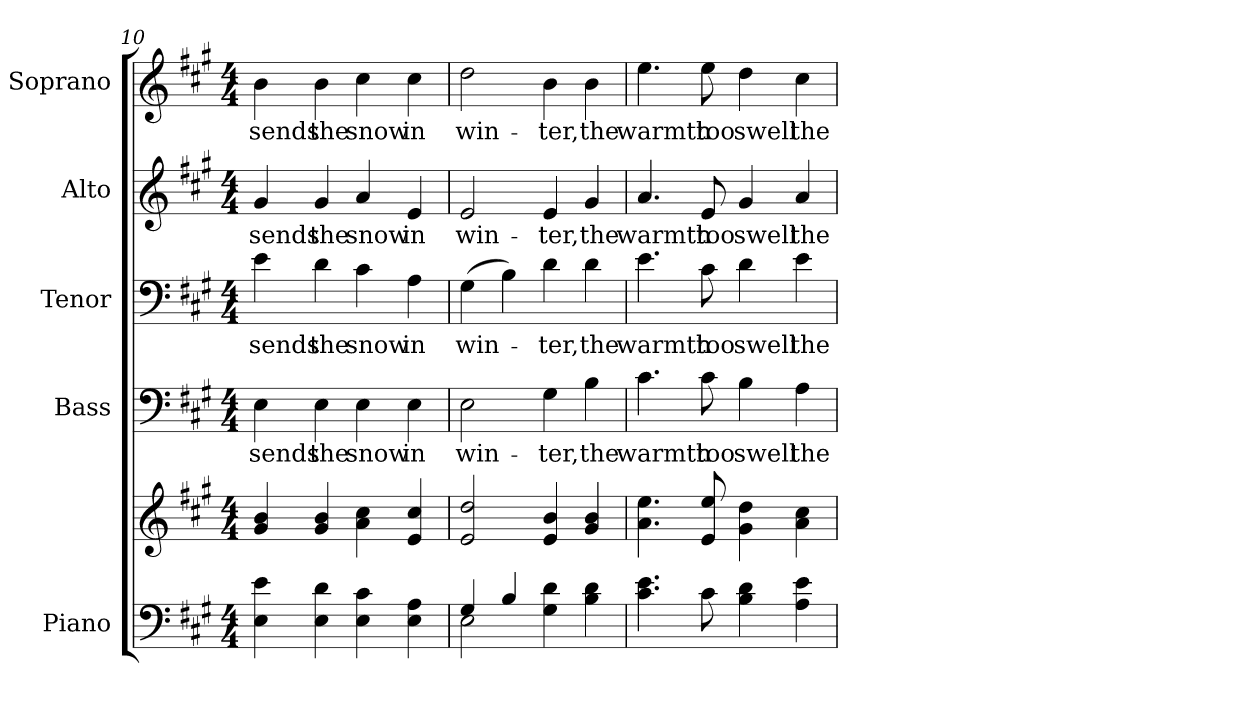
**kern	**kern	**kern	**text	**kern	**text	**kern	**text	**kern	**text
*part5	*part5	*part4	*part4	*part3	*part3	*part2	*part2	*part1	*part1
*staff6	*staff5	*staff4	*staff4	*staff3	*staff3	*staff2	*staff2	*staff1	*staff1
*I"Piano	*	*I"Bass	*	*I"Tenor	*	*I"Alto	*	*I"Soprano	*
*I'Pno.	*	*I'B.	*	*I'T.	*	*I'A.	*	*I'S.	*
!!LO:PB:g=z
*clefF4	*clefG2	*clefF4	*	*clefF4	*	*clefG2	*	*clefG2	*
*k[f#c#g#]	*k[f#c#g#]	*k[f#c#g#]	*	*k[f#c#g#]	*	*k[f#c#g#]	*	*k[f#c#g#]	*
*A:	*A:	*A:	*	*A:	*	*A:	*	*A:	*
*M4/4	*M4/4	*M4/4	*	*M4/4	*	*M4/4	*	*M4/4	*
=10	=10	=10	=10	=10	=10	=10	=10	=10	=10
!	!	!	!LO:LY:b:color=#000000	!	!	!	!	!	!
!	!	!	!	!	!LO:LY:b:color=#000000	!	!	!	!
!	!	!	!	!	!	!	!LO:LY:b:color=#000000	!	!
!	!	!	!	!	!	!	!	!	!LO:LY:b:color=#000000
4Ei\ 4ei	4g#i/ 4bi	4Ei\	sends	4ei\	sends	4g#i/	sends	4bi\	sends
!	!	!	!LO:LY:b:color=#000000	!	!	!	!	!	!
!	!	!	!	!	!LO:LY:b:color=#000000	!	!	!	!
!	!	!	!	!	!	!	!LO:LY:b:color=#000000	!	!
!	!	!	!	!	!	!	!	!	!LO:LY:b:color=#000000
4Ei\ 4di	4g#i/ 4bi	4Ei\	the	4di\	the	4g#i/	the	4bi\	the
!	!	!	!LO:LY:b:color=#000000	!	!	!	!	!	!
!	!	!	!	!	!LO:LY:b:color=#000000	!	!	!	!
!	!	!	!	!	!	!	!LO:LY:b:color=#000000	!	!
!	!	!	!	!	!	!	!	!	!LO:LY:b:color=#000000
4Ei\ 4c#i	4ai\ 4cc#i	4Ei\	snow	4c#i\	snow	4ai/	snow	4cc#i\	snow
!	!	!	!LO:LY:b:color=#000000	!	!	!	!	!	!
!	!	!	!	!	!LO:LY:b:color=#000000	!	!	!	!
!	!	!	!	!	!	!	!LO:LY:b:color=#000000	!	!
!	!	!	!	!	!	!	!	!	!LO:LY:b:color=#000000
4Ei\ 4Ai	4ei/ 4cc#i	4Ei\	in	4Ai\	in	4ei/	in	4cc#i\	in
=11	=11	=11	=11	=11	=11	=11	=11	=11	=11
*^	*	*	*	*	*	*	*	*	*
!	!	!	!	!LO:LY:b:color=#000000	!	!	!	!	!	!
!	!	!	!	!	!	!LO:LY:b:color=#000000	!	!	!	!
!	!	!	!	!	!	!	!	!LO:LY:b:color=#000000	!	!
!	!	!	!	!	!	!	!	!	!	!LO:LY:b:color=#000000
4G#i/	2Ei\	2ei/ 2ddi	2Ei\	win-	(4G#i\	win-	2ei/	win-	2ddi\	win-
4Bi/	.	.	.	.	4Bi\)	.	.	.	.	.
!	!	!	!	!LO:LY:b:color=#000000	!	!	!	!	!	!
!	!	!	!	!	!	!LO:LY:b:color=#000000	!	!	!	!
!	!	!	!	!	!	!	!	!LO:LY:b:color=#000000	!	!
!	!	!	!	!	!	!	!	!	!	!LO:LY:b:color=#000000
4G#i\ 4di	2ryy	4ei/ 4bi	4G#i\	-ter,	4di\	-ter,	4ei/	-ter,	4bi\	-ter,
!	!	!	!	!LO:LY:b:color=#000000	!	!	!	!	!	!
!	!	!	!	!	!	!LO:LY:b:color=#000000	!	!	!	!
!	!	!	!	!	!	!	!	!LO:LY:b:color=#000000	!	!
!	!	!	!	!	!	!	!	!	!	!LO:LY:b:color=#000000
4Bi\ 4di	.	4g#i/ 4bi	4Bi\	the	4di\	the	4g#i/	the	4bi\	the
*v	*v	*	*	*	*	*	*	*	*	*
!!LO:PB:g=z
=12	=12	=12	=12	=12	=12	=12	=12	=12	=12
!	!	!	!LO:LY:b:color=#000000	!	!	!	!	!	!
!	!	!	!	!	!LO:LY:b:color=#000000	!	!	!	!
!	!	!	!	!	!	!	!LO:LY:b:color=#000000	!	!
!	!	!	!	!	!	!	!	!	!LO:LY:b:color=#000000
4.c#i\ 4.ei	4.ai\ 4.eei	4.c#i\	warmth	4.ei\	warmth	4.ai/	warmth	4.eei\	warmth
!	!	!	!LO:LY:b:color=#000000	!	!	!	!	!	!
!	!	!	!	!	!LO:LY:b:color=#000000	!	!	!	!
!	!	!	!	!	!	!	!LO:LY:b:color=#000000	!	!
!	!	!	!	!	!	!	!	!	!LO:LY:b:color=#000000
8c#i\	8ei/ 8eei	8c#i\	too	8c#i\	too	8ei/	too	8eei\	too
!	!	!	!LO:LY:b:color=#000000	!	!	!	!	!	!
!	!	!	!	!	!LO:LY:b:color=#000000	!	!	!	!
!	!	!	!	!	!	!	!LO:LY:b:color=#000000	!	!
!	!	!	!	!	!	!	!	!	!LO:LY:b:color=#000000
4Bi\ 4di	4g#i\ 4ddi	4Bi\	swell	4di\	swell	4g#i/	swell	4ddi\	swell
!	!	!	!LO:LY:b:color=#000000	!	!	!	!	!	!
!	!	!	!	!	!LO:LY:b:color=#000000	!	!	!	!
!	!	!	!	!	!	!	!LO:LY:b:color=#000000	!	!
!	!	!	!	!	!	!	!	!	!LO:LY:b:color=#000000
4Ai\ 4ei	4ai\ 4cc#i	4Ai\	the	4ei\	the	4ai/	the	4cc#i\	the
=	=	=	=	=	=	=	=	=	=
*-	*-	*-	*-	*-	*-	*-	*-	*-	*-
